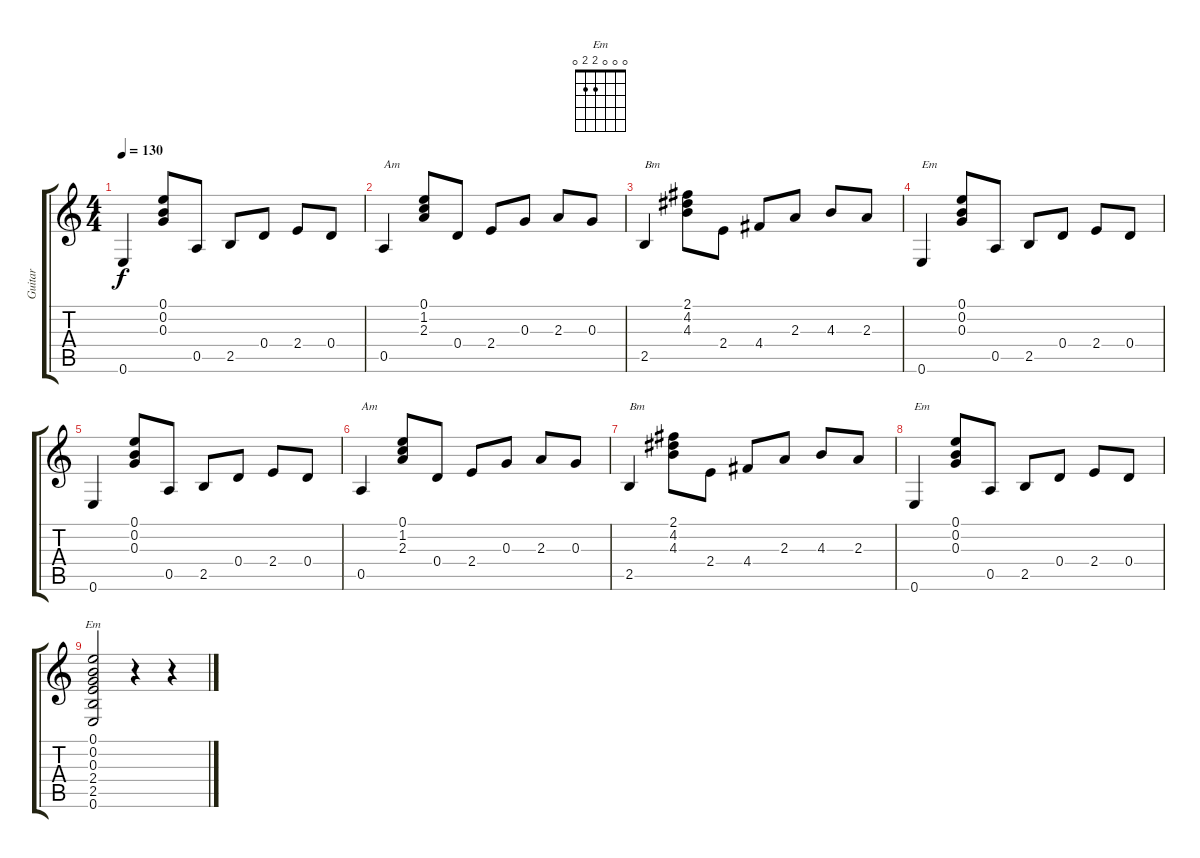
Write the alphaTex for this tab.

\track ("Guitar" "Guitar") {instrument electricguitarclean}
\staff {score tabs}
\tuning (E4 B3 G3 D3 A2 E2) {hide}
\chord ("Em" 0 0 0 2 2 0)
\ts (4 4)
\tempo 130
\clef g2
\ks c
0.6.4{dy f} (0.1 0.2 0.3).8 0.5.8 2.5.8 0.4.8 2.4.8 0.4.8 |
0.5.4{txt "Am"} (0.1 1.2 2.3).8 0.4.8 2.4.8 0.3.8 2.3.8 0.3.8 |
2.5.4{txt "Bm"} (2.1 4.2 4.3).8 2.4.8 4.4.8 2.3.8 4.3.8 2.3.8 |
0.6.4{txt "Em"} (0.1 0.2 0.3).8 0.5.8 2.5.8 0.4.8 2.4.8 0.4.8 |
0.6.4 (0.1 0.2 0.3).8 0.5.8 2.5.8 0.4.8 2.4.8 0.4.8 |
0.5.4{txt "Am"} (0.1 1.2 2.3).8 0.4.8 2.4.8 0.3.8 2.3.8 0.3.8 |
2.5.4{txt "Bm"} (2.1 4.2 4.3).8 2.4.8 4.4.8 2.3.8 4.3.8 2.3.8 |
0.6.4{txt "Em"} (0.1 0.2 0.3).8 0.5.8 2.5.8 0.4.8 2.4.8 0.4.8 |
(0.1 0.2 0.3 2.4 2.5 0.6).2{ch "Em"} r.4 r.4
